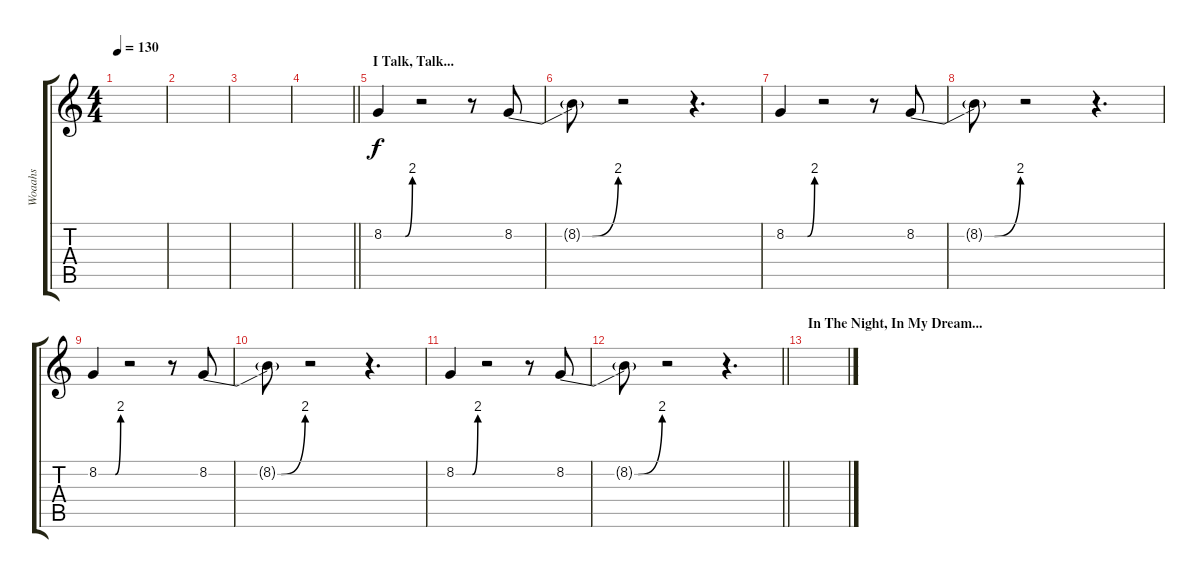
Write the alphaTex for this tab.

\track ("Woaahs" "Woaahs") {instrument lead6voice}
\staff {score tabs}
\tuning (E4 B3 G3 D3 A2 E2) {hide}
\ts (4 4)
\tempo 130
\clef g2
\ks c
|
|
|
\barLineRight lightlight
|
\section ("" "I Talk, Talk...")
8.2{be (custom 0 0 16 0 30 0 45 0 60 8)}.4 r.2 r.8 8.2{be (custom 0 0 16 0 30 0 45 0 60 8)}.8 |
8.2{t}.8 r.2 r.4{d} |
8.2{be (custom 0 0 16 0 30 0 45 0 60 8)}.4 r.2 r.8 8.2{be (custom 0 0 16 0 30 0 45 0 60 8)}.8 |
8.2{t}.8 r.2 r.4{d} |
8.2{be (custom 0 0 16 0 30 0 45 0 60 8)}.4 r.2 r.8 8.2{be (custom 0 0 16 0 30 0 45 0 60 8)}.8 |
8.2{t}.8 r.2 r.4{d} |
8.2{be (custom 0 0 16 0 30 0 45 0 60 8)}.4 r.2 r.8 8.2{be (custom 0 0 16 0 30 0 45 0 60 8)}.8 |
\barLineRight lightlight
8.2{t}.8 r.2 r.4{d} |
\section ("" "In The Night, In My Dream...")
